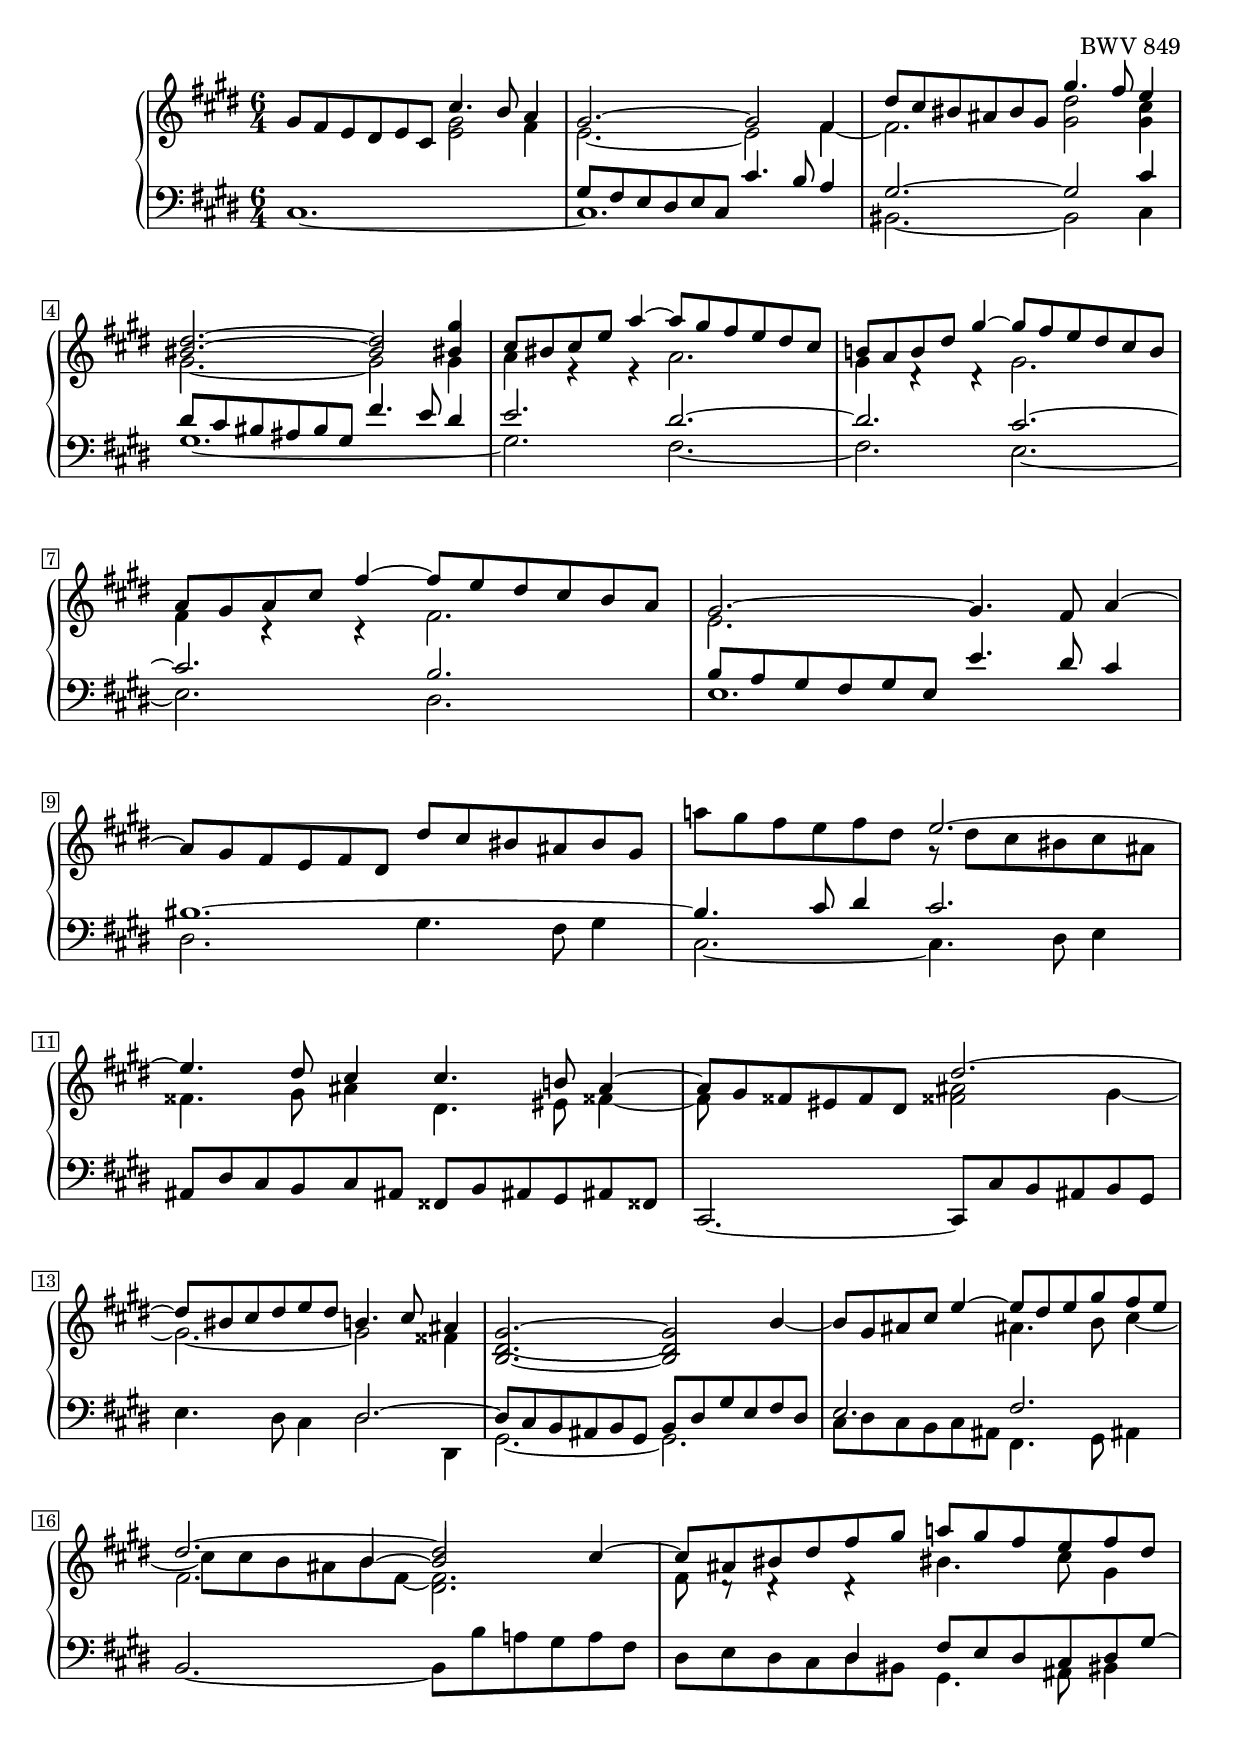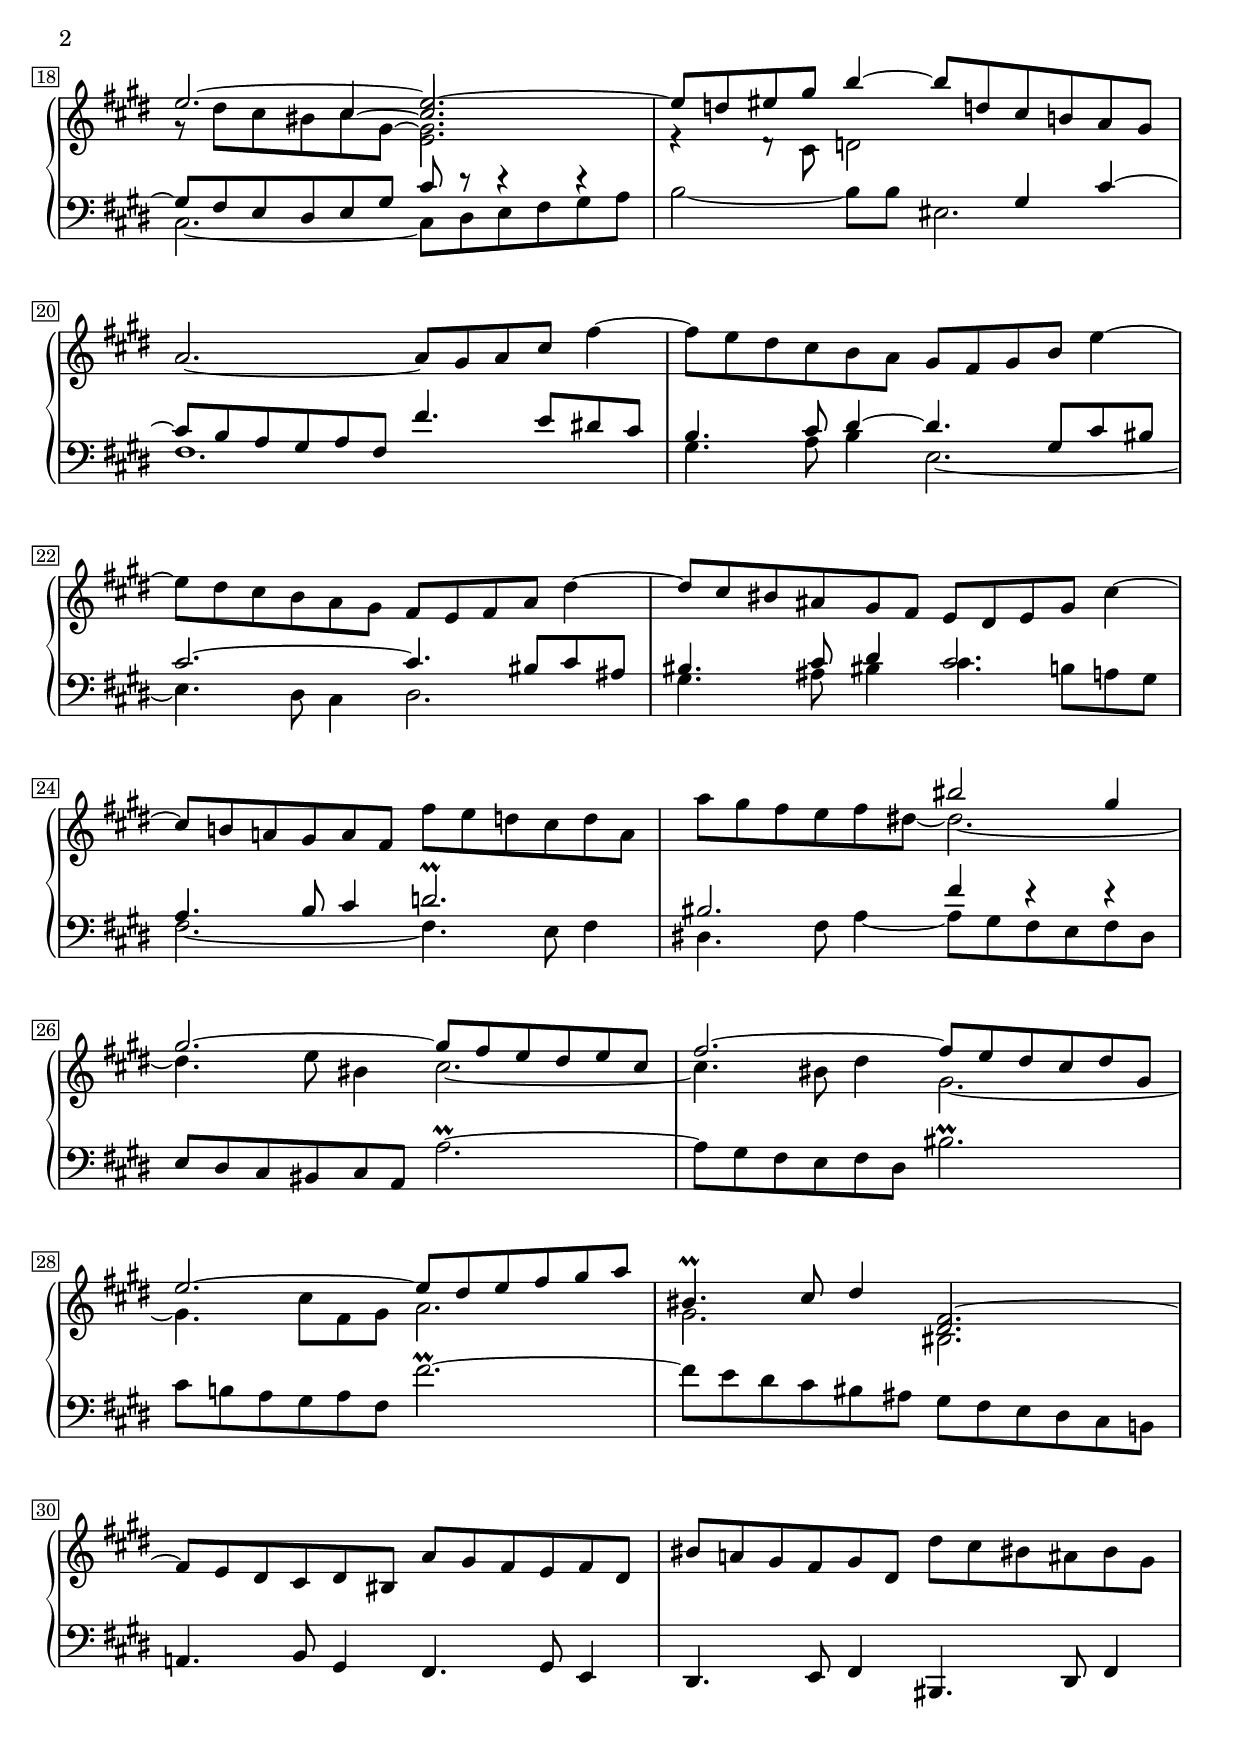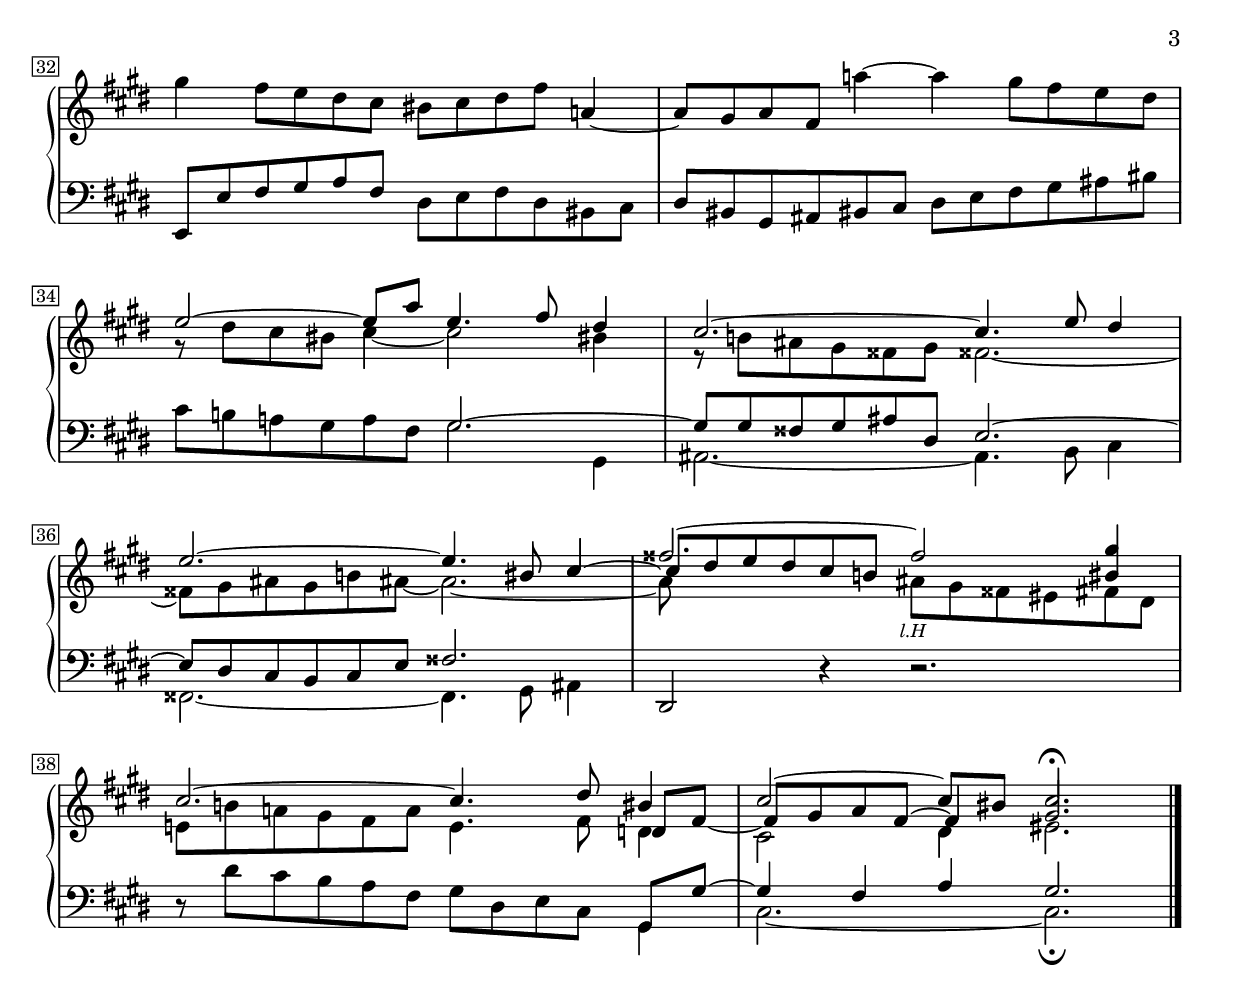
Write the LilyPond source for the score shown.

Global = {
  \key cis \minor
  \time 6/4
  \include "../global.ly"
}

Soprano = \context Voice = "one" \relative c'' {
  \voiceOne
  \stemUp\tieUp
  \override MultiMeasureRest.staff-position = #0
  \override Rest.staff-position = #0
  \label #'Praeludium04
  %1
  | gis8 fis e dis e cis cis'4. b8 a4
  | gis2.~ gis2 fis4
  | dis'8 cis bis ais bis gis gis'4. fis8 e4
  \break
  | <bis dis>2.~ q2 <bis! gis'>4
  %5
  | cis8 bis cis e a4~ a8 gis fis e dis cis
  | b a b dis gis4~ gis8 fis e dis cis b
  | a gis a cis fis4~ fis8 e dis cis b a
  | gis2.~ gis4. fis8 a4~
  \break
  | a8 gis fis e fis dis dis' cis bis ais bis gis
  %10
  | \stemNeutral a'! gis fis e fis dis \stemUp e2.~
  \break
  | e4. dis8 cis4 cis4. b8 ais4~
  | ais8 gis fisis eis fisis dis dis'2.~
  \break
  | dis8 bis cis dis e dis b4. cis8 ais4
  | \tieNeutral <b, dis gis>2.~ q2 b'4~
  %15
  | b8 gis ais cis e4^~ e8 dis e gis fis e
  \break
  | \tieUp dis2.~  dis2 cis4~
  | cis8  ais bis dis fis gis a gis fis e fis dis
  \break
  | \once\override Tie.extra-offset = #'(0.4 . 0.6)
    e2.~ e~
  | e8 d eis gis b4~ b8 d,! cis b a gis
  \break
  %20
  | \stemNeutral\tieNeutral a2.~ a8 gis a cis fis4~
  | fis8 e dis cis b a gis fis gis b e4~
  \break
  | e8 dis cis b a gis fis e fis a dis4~
  | dis8 cis bis ais gis fis e dis e gis cis4~
  \break
  | cis8 b a gis a fis fis' e d cis d a
  %25
  | a' gis fis e fis dis \stemUp\tieUp bis'2 gis4
  \break
  | gis2.~ gis8 fis e dis e cis
  | fis2.~ fis8 e dis cis dis gis,
  \break
  | e'2.~ e8 dis e fis gis a
  | bis,4.\prall cis8 dis4 <dis, fis>2.~
  \break
  %30
  | \stemNeutral\tieNeutral fis8 e dis cis dis bis a' gis fis e fis dis
  | bis' a! gis fis gis dis dis' cis bis! ais bis gis
  \break
  | gis'4 fis8 e dis cis bis cis dis fis a,4~
  | a8 gis a fis a'4~ a gis8 fis e dis
  \break
  | \stemUp\tieUp e2~  e8 a e4. fis8 dis4
  %35
  | cis2.~ cis4. e8 dis4
  << {
  | \once\override Tie.extra-offset = #'(0 . 0.2)
    e2.~ e4. bis8 cis4
  | \tweak Accidental.Y-offset 0.4
    \once\override Tie.extra-offset = #'(0 . 1.5)
    fisis2.~ fisis2 <bis, gis'>4
  } \\ {
  \break
  | s1 s4
    \once\stemUp
    \once\shape #'((0 . -0.8) (0 . -0.8) (0 . -0.8) (-1 . -1)) Tie
    cis^~
    \stemUp \shiftOn cis8 dis e dis cis b
    \stemDown ais_\markup { \hspace #-1 \tiny "l.H" }
    gis fisis eis fis dis
  } >>
  | cis'2.~ cis4. dis8 bis4
  | \once\override Tie.extra-offset = #'(0 . 1)
    cis2~
    cis8 bis cis2.\fermata
    \fine
}

Alto = \context Voice = "two" \relative c' {
  \voiceTwo
  \stemDown\tieDown
  \override Rest.staff-position = #0
  %1
  | s2. <e gis>2 fis4
  | e2.~ e2 fis4~
  | fis2. <gis dis'>2 <gis cis>4
  | gis2.~ gis2 gis4
  %5
  | a e\rest e\rest a2.
  | gis4 d\rest d\rest gis2.
  | fis4 c\rest c\rest fis2.
  | e2. s
  | s1.
  %10
  | s2. g8\rest dis' cis bis cis ais
  | fisis4. gis8 ais4 dis,4. eis8 fisis!4~
  | fisis8 s s2 <fisis! ais>2 gis4~
  | gis2.~ gis2 fisis4
  | s1.
  %15
  | s2. ais!4. b8 cis4~
  | \once\override NoteColumn.force-hshift = #1.4
    cis8 cis b ais b fis~ <dis fis>2.
  | fis8 d\rest d4\rest d\rest bis'!4. cis8 gis4
  | << {
      \stemDown\tieDown g8\rest dis' cis bis cis
      gis^~ <e gis>2.
    } \\ {
      \stemUp\tieUp s2
      \once\shape #'((0 . -0.8) (0 . -0.8) (0 . -1.2) (-0.7 . -0.8)) Tie
      cis'4~ cis2.
    } >>
  | e,4\rest d8\rest cis d2 s
  | s1.*5
  %25
  | s2 s8 \once\omit Flag \once\omit Stem dis'~ dis2.~
  | dis4. e8 bis4 cis2.~
  | cis4. bis8 dis4 gis,2.~
  | gis4. cis8 fis, gis a2.
  | gis2. bis,
  %30
  | s1.*4
  | g'8\rest dis' cis bis cis4~ cis2 bis!4
  %35
  | e,8\rest b' ais gis fisis gis fisis!2.~
  | fisis8 gis ais gis b! ais!~ ais2.~
  | ais8 s s4 s1
  << {
  | \stemDown e8 b' a gis fis a e4. fis8 \stemUp dis[ fis_~]
  | \shiftOn fis gis a fis~ fis4 \shiftOff gis2.
  } \\ {
  | s1 s4 d
  | cis2 dis4 eis2.
  } >>
}

Tenor = \context Voice = "three" \relative c' {
  \voiceThree
  \stemUp\tieUp
  \override Rest.staff-position = #0
  \mergeDifferentlyDottedOn
  %1
  | s1.
  | gis8 fis e dis e cis cis'4. b8 a4
  | gis2.~ gis2 cis4
  | dis8 cis bis ais bis gis fis'4. e8 dis4
  %5
  | e2. dis~
  | dis cis~
  | cis b
  | b8 a gis fis gis e e'4. dis8 cis4
  | bis1.~
  %10
  | bis4. cis8 dis4 cis2.
  | s1.*2
  | s2. dis,~
  | dis8 cis b ais b gis b dis gis e fis dis
  %15
  | e2. fis
  | \change Staff = "upper" \stemDown
    fis'2.*2/3 \stemUp b4~ \shiftOff b2 s4
  | \change Staff = "lower" \stemUp
    s2 dis,,4 fis8 e dis cis dis gis~
  | gis fis e dis e gis cis d\rest d4\rest d\rest
  | s1 gis,4 cis~
  %20
  | cis8 b a gis a fis fis'4. e8 dis cis
  | b4. cis8 dis4~ dis4. gis,8 cis bis
  | cis2.~ cis4. bis8 cis ais
  | bis4. cis8 dis4 cis2.
  | a4. b8 cis4 d2.\prall
  %25
  | bis2. fis'4 e\rest e\rest
  | s1.*8
  %34
  | s2. 	gis,~
  | gis8 gis fisis gis ais dis, e2.~
  | e8 dis cis b cis e fisis2.
  | s1.
  | s1 s4 gis,8 gis'~
  | gis4 fis a gis2.
}

Bass = \context Voice = "four" \relative c {
  \voiceFour
  \stemDown\tieDown
  \override MultiMeasureRest.staff-position = #0
  \override Rest.staff-position = #0
  \override Script.direction = #UP
  %1
  | cis1.~
  | cis
  | bis2.~ bis2 cis4
  | gis'1.~
  %5
  | gis2. fis~
  | fis e~
  | e dis
  | e1.
  | dis2. gis4. fis8 gis4
  %10
  | cis,2.~ cis4. dis8 e4
  | \stemNeutral ais,8 dis cis b cis ais! fisis b ais! gis ais! fisis!
  | cis2.~ cis8 cis' b ais b gis
  | \stemDown e'4. dis8 cis4 dis2 dis,4
  | gis2.~ gis
  %15
  | cis8 dis cis b cis ais fis4. gis8 ais!4
  | \stemNeutral b2.~ b8 b' a! gis a fis
  | \stemDown dis e dis cis dis bis gis4. ais8 bis!4
  | cis2.~ cis8 dis e fis gis a
  | b2~ b8 b eis,2.
  %20
  | fis1.
  | gis4. a8 b4 e,2.~
  | e4. dis8 cis4 dis2.
  | gis4. ais8 bis!4 cis4. b8 a gis
  | fis2.~ fis4. e8 fis4
  %25
  | dis!4. fis8 a4~ a8 gis fis e fis dis
  | \stemNeutral\tieNeutral e dis cis bis cis a a'2.~\prall
  | a8 gis fis e fis dis bis'2.\prall
  | cis8 b a gis a fis fis'2.~\prall
  | fis8 e dis cis bis ais gis fis e dis cis b
  %30
  | a!4. b8 gis4 fis4. gis8 e4
  | dis4. e8 fis4 bis,4. dis8 fis4
  | e8 e' fis gis a fis dis e fis dis bis cis
  | dis bis gis ais bis! cis dis e fis gis ais bis
  | \stemDown\tieDown cis b a gis a fis gis2 gis,4
  %35
  | ais2.~ ais4. b8 cis4
  | fisis,2.~ fisis4. gis8 ais4
  | \stemNeutral dis,2 r4 r2.
  | r8 dis'' cis b a fis gis[ dis e cis] \stemDown gis4
  | cis2.~ cis_\fermata
    \fine
}

\score {
  \new PianoStaff
  <<
    \accidentalStyle Score.piano
    \context Staff = "upper" <<
      \set Staff.midiInstrument = #"acoustic grand"
      \Global
      \clef treble
      \Soprano
      \Alto
    >>
    \context Staff = "lower" <<
      \set Staff.midiInstrument = #"acoustic grand"
      \Global
      \clef bass
      \Tenor
      \Bass
    >>
  >>
  \header {
    composer = ##f % "Johann Sebastian Bach"
    opus = "BWV 849"
    title = \markup { "Praeludium IV." }
    subtitle = ##f
  }
  \layout {
    \context {
      \PianoStaff
      \override Parentheses.font-size = #-2
      \override TextScript.font-shape = #'italic
      \override TextScript.font-size = #-1
    }
  }
  \midi {
    \tempo 4 = 92
  }
}
